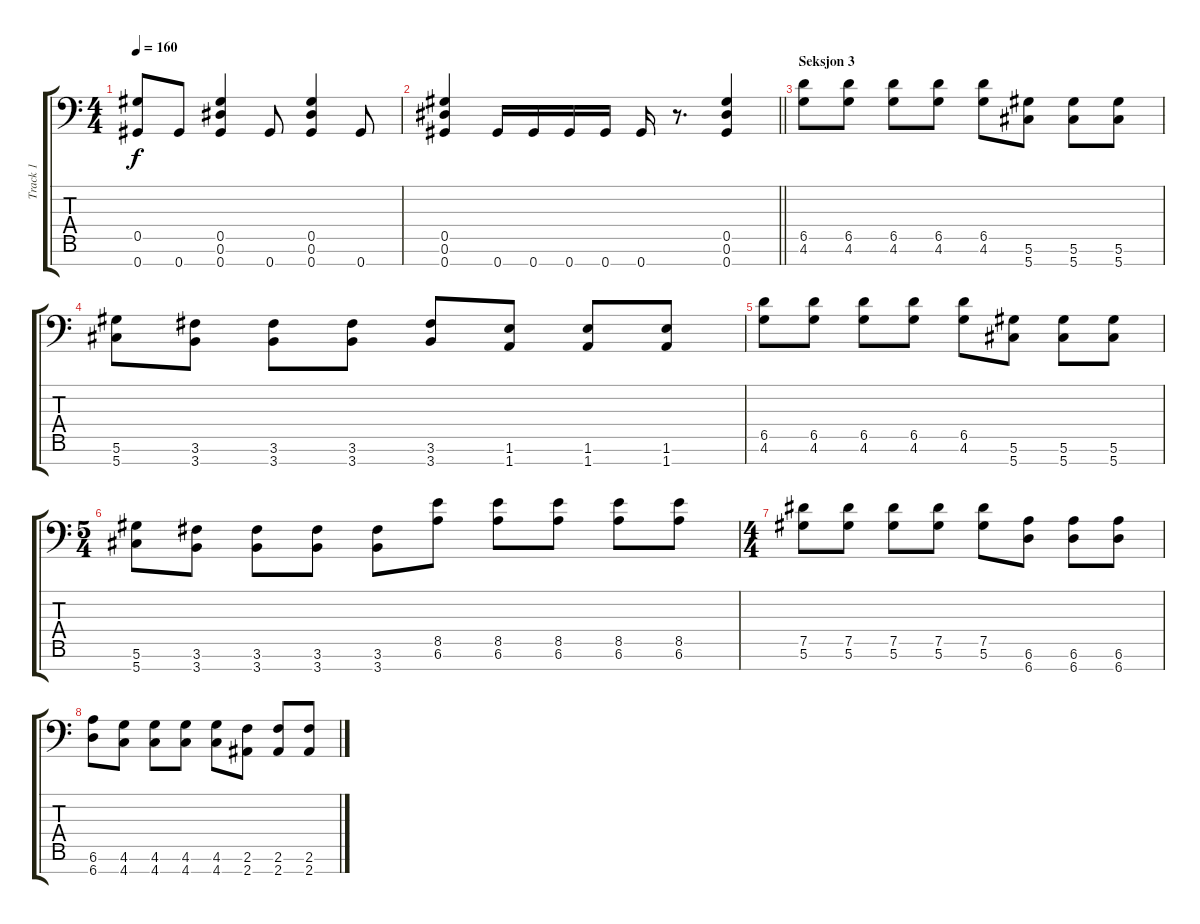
\track ("Track 1" "Track 1") {instrument distortionguitar}
\staff {score tabs}
\tuning (Eb4 Bb3 Gb3 Db3 Ab2 Eb2 Ab1) {hide}
\ts (4 4)
\tempo 160
\clef f4
\ks c
(0.5{t} 0.7{t}).8{dy f} 0.7.8 (0.5 0.6 0.7).4 0.7.8 (0.5 0.6 0.7).4 0.7.8 |
\barLineRight lightlight
(0.5 0.6 0.7).4 0.7.16 0.7.16 0.7.16 0.7.16 0.7.16 r.8{d} (0.5 0.6 0.7).4 |
\section ("" "Seksjon 3")
(6.5 4.6).8 (6.5 4.6).8 (6.5 4.6).8 (6.5 4.6).8 (6.5 4.6).8 (5.6 5.7).8 (5.6 5.7).8 (5.6 5.7).8 |
(5.6 5.7).8 (3.6 3.7).8 (3.6 3.7).8 (3.6 3.7).8 (3.6 3.7).8 (1.6 1.7).8 (1.6 1.7).8 (1.6 1.7).8 |
(6.5 4.6).8 (6.5 4.6).8 (6.5 4.6).8 (6.5 4.6).8 (6.5 4.6).8 (5.6 5.7).8 (5.6 5.7).8 (5.6 5.7).8 |
\ts (5 4)
(5.6 5.7).8 (3.6 3.7).8 (3.6 3.7).8 (3.6 3.7).8 (3.6 3.7).8 (8.5 6.6).8 (8.5 6.6).8 (8.5 6.6).8 (8.5 6.6).8 (8.5 6.6).8 |
\ts (4 4)
(7.5 5.6).8 (7.5 5.6).8 (7.5 5.6).8 (7.5 5.6).8 (7.5 5.6).8 (6.6 6.7).8 (6.6 6.7).8 (6.6 6.7).8 |
(6.6 6.7).8 (4.6 4.7).8 (4.6 4.7).8 (4.6 4.7).8 (4.6 4.7).8 (2.6 2.7).8 (2.6 2.7).8 (2.6 2.7).8
